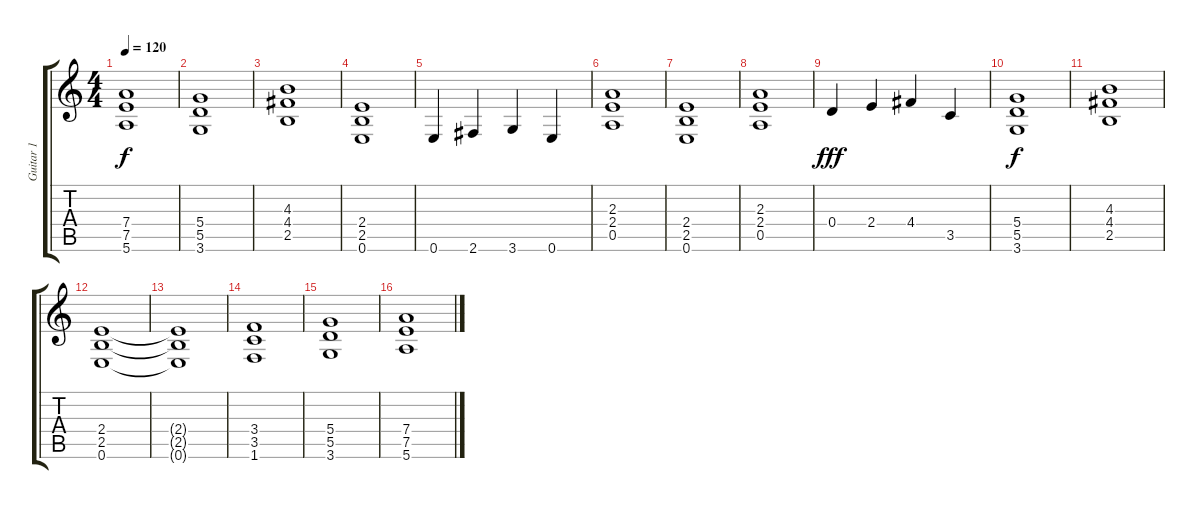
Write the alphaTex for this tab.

\track ("Guitar 1" "Guitar 1") {instrument distortionguitar}
\staff {score tabs}
\tuning (E4 B3 G3 D3 A2 E2) {hide}
\ts (4 4)
\tempo 120
\clef g2
\ks c
(7.4{t} 7.5{t} 5.6{t}).1{dy f} |
(5.4 5.5 3.6).1 |
(4.3 4.4 2.5).1 |
(2.4 2.5 0.6).1 |
0.6.4 2.6.4 3.6.4 0.6.4 |
(2.3 2.4 0.5).1 |
(2.4 2.5 0.6).1 |
(2.3 2.4 0.5).1 |
0.4.4{dy fff} 2.4.4 4.4.4 3.5.4 |
(5.4 5.5 3.6).1{dy f} |
(4.3 4.4 2.5).1 |
(2.4 2.5 0.6).1 |
(2.4{t} 2.5{t} 0.6{t}).1 |
(3.4 3.5 1.6).1 |
(5.4 5.5 3.6).1 |
(7.4 7.5 5.6).1
